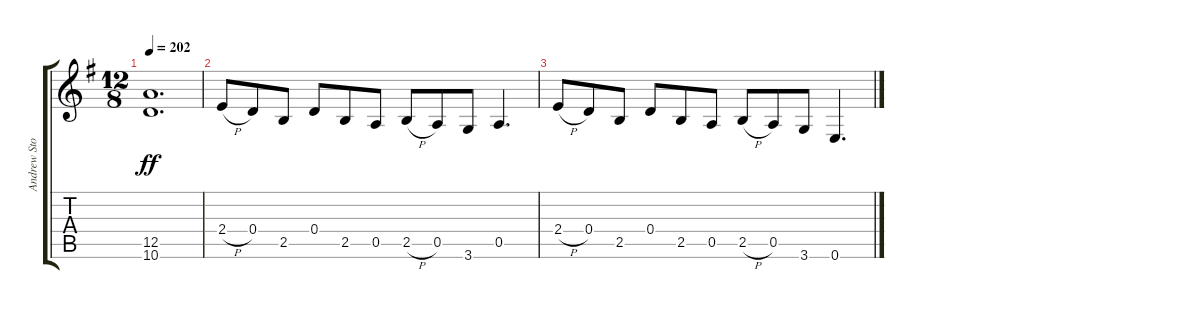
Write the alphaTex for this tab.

\track ("Andrew Stockdale (pan left)" "Andrew Sto") {instrument overdrivenguitar}
\staff {score tabs}
\tuning (E4 B3 G3 D3 A2 E2) {hide}
\ts (12 8)
\tempo 202
\clef g2
\ks g
(12.5 10.6).1{d dy ff} |
2.4{h}.8 0.4.8 2.5.8 0.4.8 2.5.8 0.5.8 2.5{h}.8 0.5.8 3.6.8 0.5.4{d} |
2.4{h}.8 0.4.8 2.5.8 0.4.8 2.5.8 0.5.8 2.5{h}.8 0.5.8 3.6.8 0.6.4{d}
